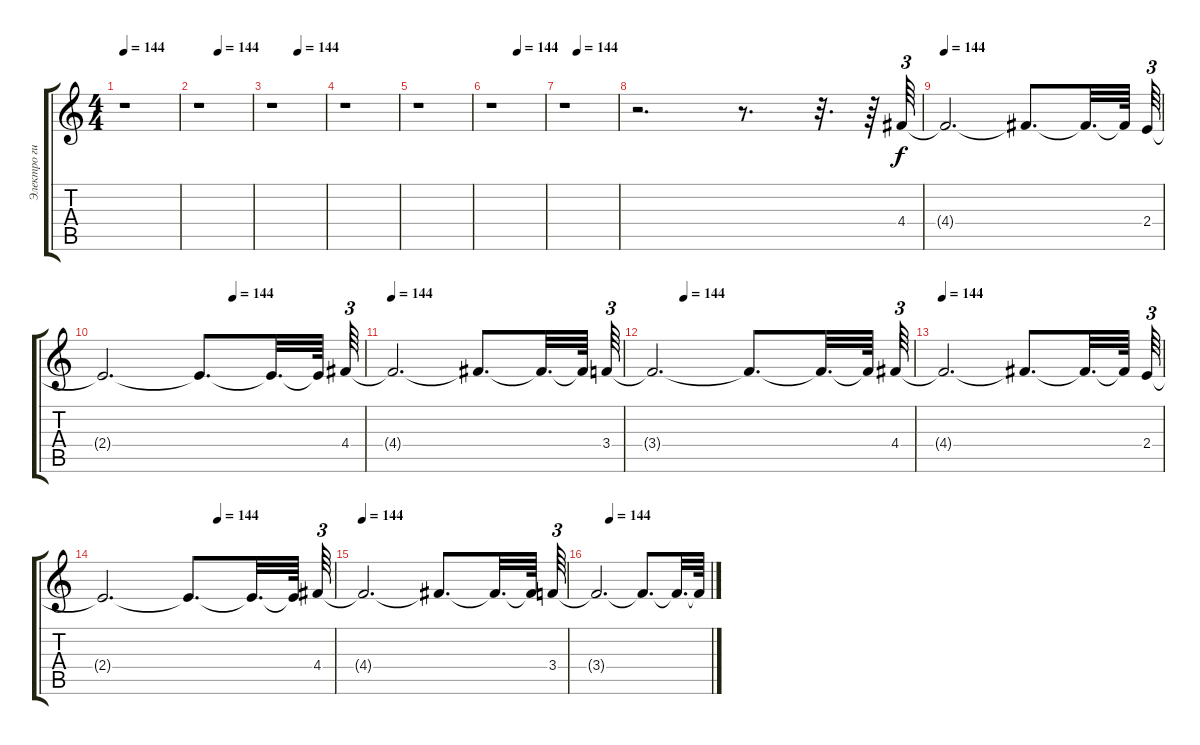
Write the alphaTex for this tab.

\track ("Электро гитара" "Электро ги") {instrument electricguitarmuted}
\staff {score tabs}
\tuning (E4 B3 G3 D3 A2 E2) {hide}
\ts (4 4)
\tempo 144
\clef g2
\ks c
r.1{dy f} |
\tempo (144 0.375)
r.1 |
\tempo (144 0.5)
r.1 |
r.1 |
r.1 |
\tempo (144 0.5)
r.1 |
\tempo (144 0.25)
r.1 |
r.2{d} r.8{d} r.32{d} r.64 4.4.64{tu (3 2)} |
\tempo 144
4.4{t}.2{d} 4.4{t}.8{d} 4.4{t}.32{d} 4.4{t}.64 2.4.64{tu (3 2)} |
\tempo (144 0.5)
2.4{t}.2{d} 2.4{t}.8{d} 2.4{t}.32{d} 2.4{t}.64 4.4.64{tu (3 2)} |
\tempo 144
4.4{t}.2{d} 4.4{t}.8{d} 4.4{t}.32{d} 4.4{t}.64 3.4.64{tu (3 2)} |
\tempo (144 0.125)
3.4{t}.2{d} 3.4{t}.8{d} 3.4{t}.32{d} 3.4{t}.64 4.4.64{tu (3 2)} |
\tempo 144
4.4{t}.2{d} 4.4{t}.8{d} 4.4{t}.32{d} 4.4{t}.64 2.4.64{tu (3 2)} |
\tempo (144 0.5)
2.4{t}.2{d} 2.4{t}.8{d} 2.4{t}.32{d} 2.4{t}.64 4.4.64{tu (3 2)} |
\tempo 144
4.4{t}.2{d} 4.4{t}.8{d} 4.4{t}.32{d} 4.4{t}.64 3.4.64{tu (3 2)} |
\tempo (144 0.125)
3.4{t}.2{d} 3.4{t}.8{d} 3.4{t}.32{d} 3.4{t}.64
